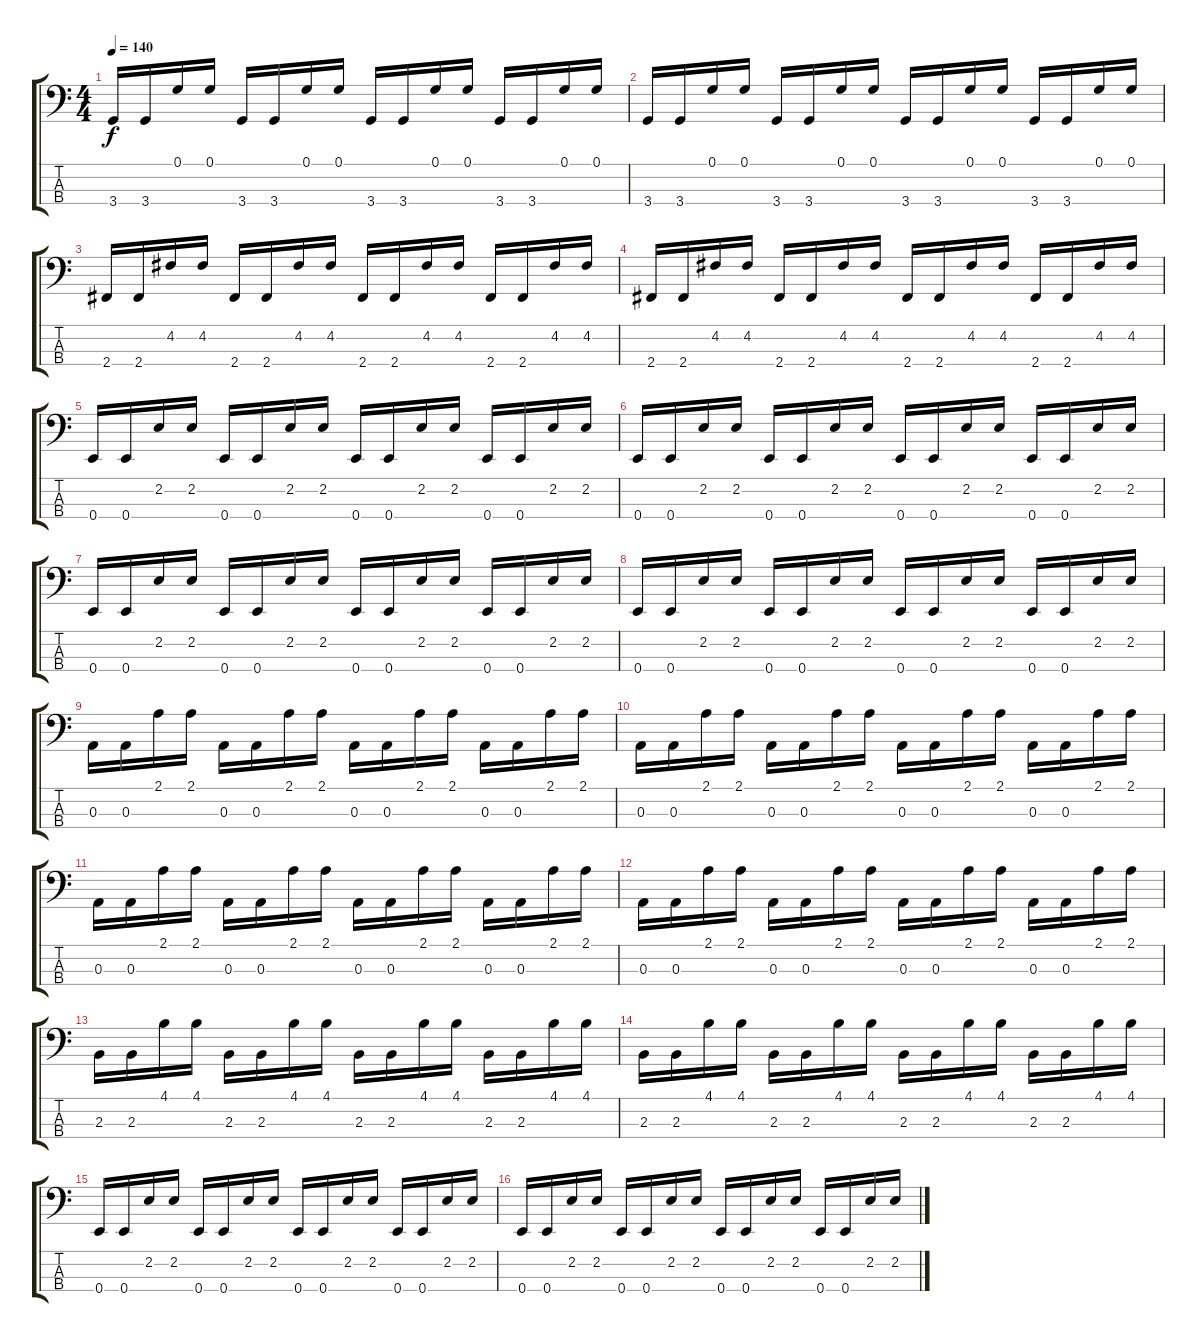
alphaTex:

\track "" {instrument electricbassfinger}
\staff {score tabs}
\tuning (G2 D2 A1 E1) {hide}
\ts (4 4)
\tempo 140
\clef f4
\ks c
3.4.16{dy f} 3.4.16 0.1.16 0.1.16 3.4.16 3.4.16 0.1.16 0.1.16 3.4.16 3.4.16 0.1.16 0.1.16 3.4.16 3.4.16 0.1.16 0.1.16 |
3.4.16 3.4.16 0.1.16 0.1.16 3.4.16 3.4.16 0.1.16 0.1.16 3.4.16 3.4.16 0.1.16 0.1.16 3.4.16 3.4.16 0.1.16 0.1.16 |
2.4.16 2.4.16 4.2.16 4.2.16 2.4.16 2.4.16 4.2.16 4.2.16 2.4.16 2.4.16 4.2.16 4.2.16 2.4.16 2.4.16 4.2.16 4.2.16 |
2.4.16 2.4.16 4.2.16 4.2.16 2.4.16 2.4.16 4.2.16 4.2.16 2.4.16 2.4.16 4.2.16 4.2.16 2.4.16 2.4.16 4.2.16 4.2.16 |
0.4.16 0.4.16 2.2.16 2.2.16 0.4.16 0.4.16 2.2.16 2.2.16 0.4.16 0.4.16 2.2.16 2.2.16 0.4.16 0.4.16 2.2.16 2.2.16 |
0.4.16 0.4.16 2.2.16 2.2.16 0.4.16 0.4.16 2.2.16 2.2.16 0.4.16 0.4.16 2.2.16 2.2.16 0.4.16 0.4.16 2.2.16 2.2.16 |
0.4.16 0.4.16 2.2.16 2.2.16 0.4.16 0.4.16 2.2.16 2.2.16 0.4.16 0.4.16 2.2.16 2.2.16 0.4.16 0.4.16 2.2.16 2.2.16 |
0.4.16 0.4.16 2.2.16 2.2.16 0.4.16 0.4.16 2.2.16 2.2.16 0.4.16 0.4.16 2.2.16 2.2.16 0.4.16 0.4.16 2.2.16 2.2.16 |
0.3.16 0.3.16 2.1.16 2.1.16 0.3.16 0.3.16 2.1.16 2.1.16 0.3.16 0.3.16 2.1.16 2.1.16 0.3.16 0.3.16 2.1.16 2.1.16 |
0.3.16 0.3.16 2.1.16 2.1.16 0.3.16 0.3.16 2.1.16 2.1.16 0.3.16 0.3.16 2.1.16 2.1.16 0.3.16 0.3.16 2.1.16 2.1.16 |
0.3.16 0.3.16 2.1.16 2.1.16 0.3.16 0.3.16 2.1.16 2.1.16 0.3.16 0.3.16 2.1.16 2.1.16 0.3.16 0.3.16 2.1.16 2.1.16 |
0.3.16 0.3.16 2.1.16 2.1.16 0.3.16 0.3.16 2.1.16 2.1.16 0.3.16 0.3.16 2.1.16 2.1.16 0.3.16 0.3.16 2.1.16 2.1.16 |
2.3.16 2.3.16 4.1.16 4.1.16 2.3.16 2.3.16 4.1.16 4.1.16 2.3.16 2.3.16 4.1.16 4.1.16 2.3.16 2.3.16 4.1.16 4.1.16 |
2.3.16 2.3.16 4.1.16 4.1.16 2.3.16 2.3.16 4.1.16 4.1.16 2.3.16 2.3.16 4.1.16 4.1.16 2.3.16 2.3.16 4.1.16 4.1.16 |
0.4.16 0.4.16 2.2.16 2.2.16 0.4.16 0.4.16 2.2.16 2.2.16 0.4.16 0.4.16 2.2.16 2.2.16 0.4.16 0.4.16 2.2.16 2.2.16 |
0.4.16 0.4.16 2.2.16 2.2.16 0.4.16 0.4.16 2.2.16 2.2.16 0.4.16 0.4.16 2.2.16 2.2.16 0.4.16 0.4.16 2.2.16 2.2.16
